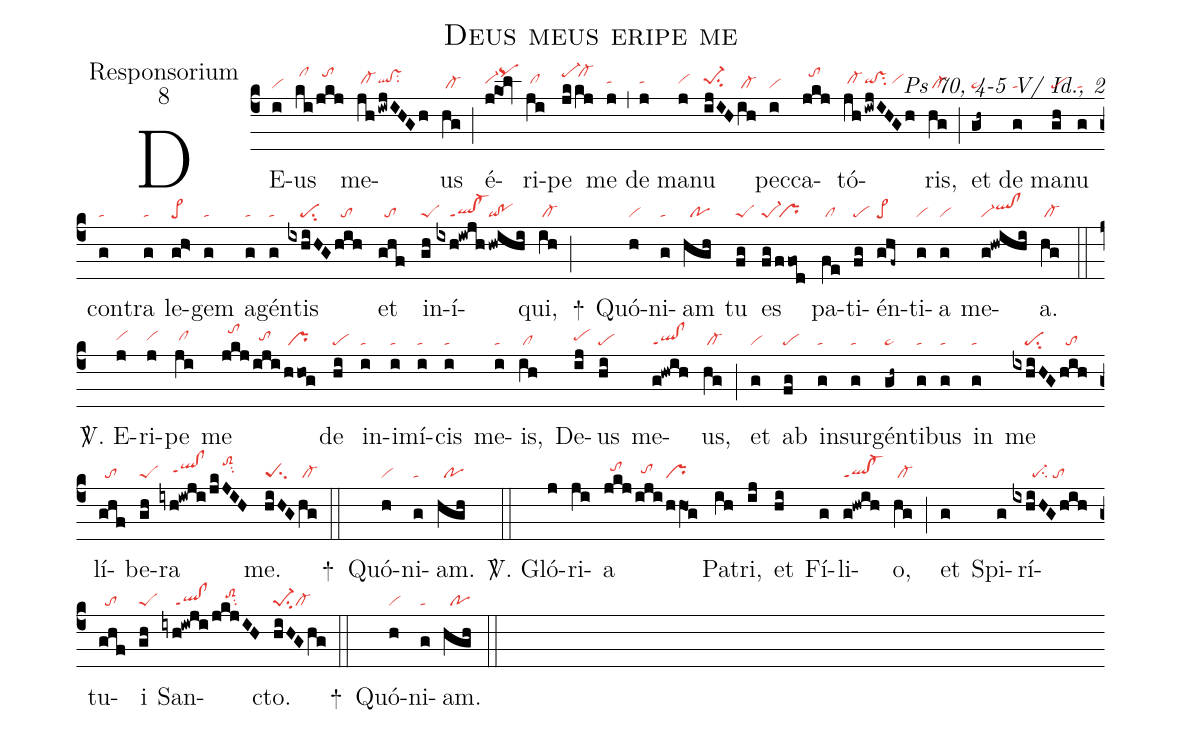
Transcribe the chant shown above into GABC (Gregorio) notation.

name:Deus meus eripe me;
office-part:Responsorium;
mode:8;
commentary:Ps 70, 4-5 V/ Id., 2;
nabc-lines:1;
%%
(c4)DE(i|vi)us(ki|/clhk|/jkj|//tohk) me(jh|/cl-hh|!iwjIHGh|qlhh!vshhsu2)us(hg|/cl-) (;) é(j!kol|vi-hhpqhk)ri(ji|/clhh)pe(jk|pe-hk|kj|/cl-hk) me(j|tahh) (,) de(j|tahh) ma(j|vihh)nu(ijIH|pe-1hhsu2|ih|/cl-) pec(i|vi)ca(jkj|//tohk)tó(jh|/cl-hh|!iwjIHGh|qihh!vshhsu2/vihh)ris,(hg|/cl-) (;) et(gh~|pe~) de(g|ta) ma(gh|pe)nu(g|ta) con(g|ta)tra(g|ta) le(gh>|pe>)gem(g|ta) a(g|ta)gén(g|ta)tis(ixhiHG|////pesu2|hih|//to) et(ghf|//to) in(gh|peS)í(ixh!iwjh|////ql!cl-ppt1|/hwihi|qi!po)qui,(ih|/cl-) (;)
+() Quó(h|vi)ni(g|ta)am(hgh|//po) tu(fg|peS) es(fg|pe-1|/ffod|/pr) pa(fe|/cl)ti(fg|pe)én(ghf~|pe>)ti(g|vi)a(g|vi) me(g!hwihi|vi-qlhi!clhi)a.(hg|/cl-) (::)

<sp>V/</sp>. E(j|vihh)ri(j|vihh)pe(ji|/clhh) me(jkj|//tohk|/iji|//tohh|/hhog|/pr) de(hi|pe) in(i|ta)i(i|ta)mí(i|ta)cis(i|ta) me(i|ta)is,(ih|/cl) De(ij|pehh)us(hi|pe) me(g!hwih|ql!clppt1)us,(hg|/cl-) (;) et(g|vi) ab(fg|pe) in(g|ta)sur(g|ta)gén(gh~|pe~)ti(g|ta)bus(g|ta) in(g|ta) me(ixhiHG|////pesu2|hih|//to) lí(ghf|//to)be(gh|peS)ra(iyh!iwji|////qlhh!clhhppt1|/jkJIH|////toS2hksu2) me.(hiHG|peSsu2|hg|/cl-) (::)
+() Quó(h|vi)ni(g|ta)am.(hgh|//po) (::)

<sp>V/</sp>. Gló(j)ri(ji)a(jkj|//tohi|/iji|//tohh|/hhO1g|pr) Pa(ih)tri,(ij)
et(hi) Fí(g)li(g!hwih|ql!cl-ppt1)o,(hg|/cl-) (;)
et(g) Spi(g)rí(ixhiHGhih|//////pe-su2/to)tu(ghf|//to)i(gh|peS)
San(iyh!iwji|////ql!clppt1|/jkjIH|////toS2hisu2)cto.(hiHGhg|pe-1su2cl-) (::)
+() Quó(h|vi)ni(g|ta)am.(hgh|//po) (::)
